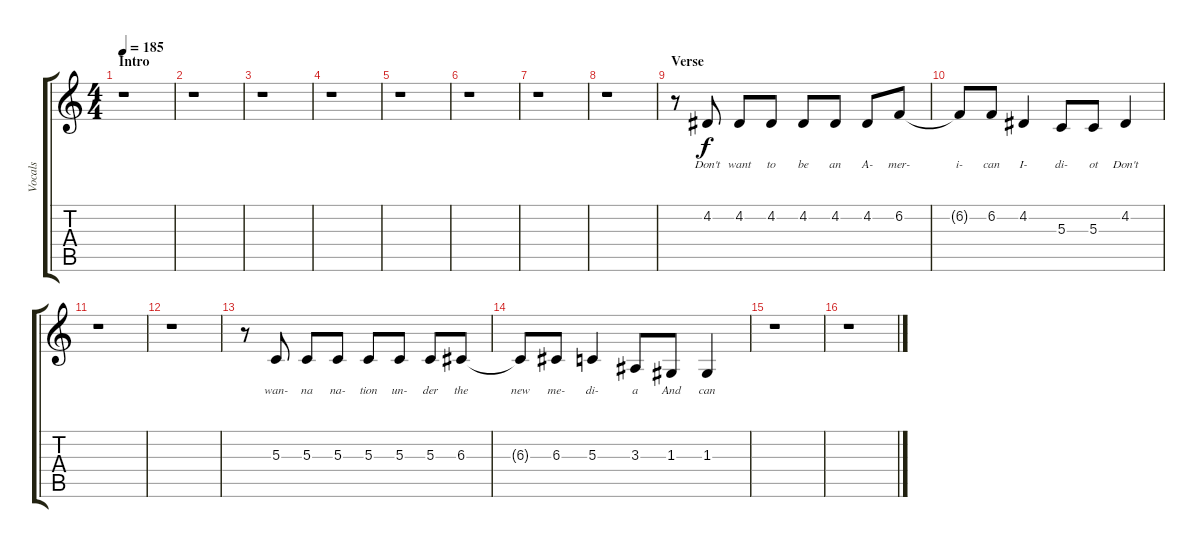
\track ("Vocals" "Vocals") {instrument lead8bassandlead}
\staff {score tabs}
\tuning (E4 B3 G3 D3 A2 E2) {hide}
\ts (4 4)
\section ("" "Intro")
\tempo 185
\clef g2
\ks c
r.1{dy f instrument lead8bassandlead} |
r.1 |
r.1 |
r.1 |
r.1 |
r.1 |
r.1 |
r.1 |
\section ("" "Verse")
r.8 4.2.8{lyrics (0 "Don't") lyrics (1 "") lyrics (2 "") lyrics (3 "") lyrics (4 "")} 4.2.8{lyrics (0 "want") lyrics (1 "") lyrics (2 "") lyrics (3 "") lyrics (4 "")} 4.2.8{lyrics (0 "to") lyrics (1 "") lyrics (2 "") lyrics (3 "") lyrics (4 "")} 4.2.8{lyrics (0 "be") lyrics (1 "") lyrics (2 "") lyrics (3 "") lyrics (4 "")} 4.2.8{lyrics (0 "an") lyrics (1 "") lyrics (2 "") lyrics (3 "") lyrics (4 "")} 4.2.8{lyrics (0 "A-") lyrics (1 "") lyrics (2 "") lyrics (3 "") lyrics (4 "")} 6.2.8{lyrics (0 "mer-") lyrics (1 "") lyrics (2 "") lyrics (3 "") lyrics (4 "")} |
6.2{t}.8{lyrics (0 "i-") lyrics (1 "") lyrics (2 "") lyrics (3 "") lyrics (4 "")} 6.2.8{lyrics (0 "can") lyrics (1 "") lyrics (2 "") lyrics (3 "") lyrics (4 "")} 4.2.4{lyrics (0 "I-") lyrics (1 "") lyrics (2 "") lyrics (3 "") lyrics (4 "")} 5.3.8{lyrics (0 "di-") lyrics (1 "") lyrics (2 "") lyrics (3 "") lyrics (4 "")} 5.3.8{lyrics (0 "ot") lyrics (1 "") lyrics (2 "") lyrics (3 "") lyrics (4 "")} 4.2.4{lyrics (0 "Don't") lyrics (1 "") lyrics (2 "") lyrics (3 "") lyrics (4 "")} |
r.1 |
r.1 |
r.8 5.3.8{lyrics (0 "wan-") lyrics (1 "") lyrics (2 "") lyrics (3 "") lyrics (4 "")} 5.3.8{lyrics (0 "na") lyrics (1 "") lyrics (2 "") lyrics (3 "") lyrics (4 "")} 5.3.8{lyrics (0 "na-") lyrics (1 "") lyrics (2 "") lyrics (3 "") lyrics (4 "")} 5.3.8{lyrics (0 "tion") lyrics (1 "") lyrics (2 "") lyrics (3 "") lyrics (4 "")} 5.3.8{lyrics (0 "un-") lyrics (1 "") lyrics (2 "") lyrics (3 "") lyrics (4 "")} 5.3.8{lyrics (0 "der") lyrics (1 "") lyrics (2 "") lyrics (3 "") lyrics (4 "")} 6.3.8{lyrics (0 "the") lyrics (1 "") lyrics (2 "") lyrics (3 "") lyrics (4 "")} |
6.3{t}.8{lyrics (0 "new") lyrics (1 "") lyrics (2 "") lyrics (3 "") lyrics (4 "")} 6.3.8{lyrics (0 "me-") lyrics (1 "") lyrics (2 "") lyrics (3 "") lyrics (4 "")} 5.3.4{lyrics (0 "di-") lyrics (1 "") lyrics (2 "") lyrics (3 "") lyrics (4 "")} 3.3.8{lyrics (0 "a") lyrics (1 "") lyrics (2 "") lyrics (3 "") lyrics (4 "")} 1.3.8{lyrics (0 "And") lyrics (1 "") lyrics (2 "") lyrics (3 "") lyrics (4 "")} 1.3.4{lyrics (0 "can") lyrics (1 "") lyrics (2 "") lyrics (3 "") lyrics (4 "")} |
r.1 |
r.1
